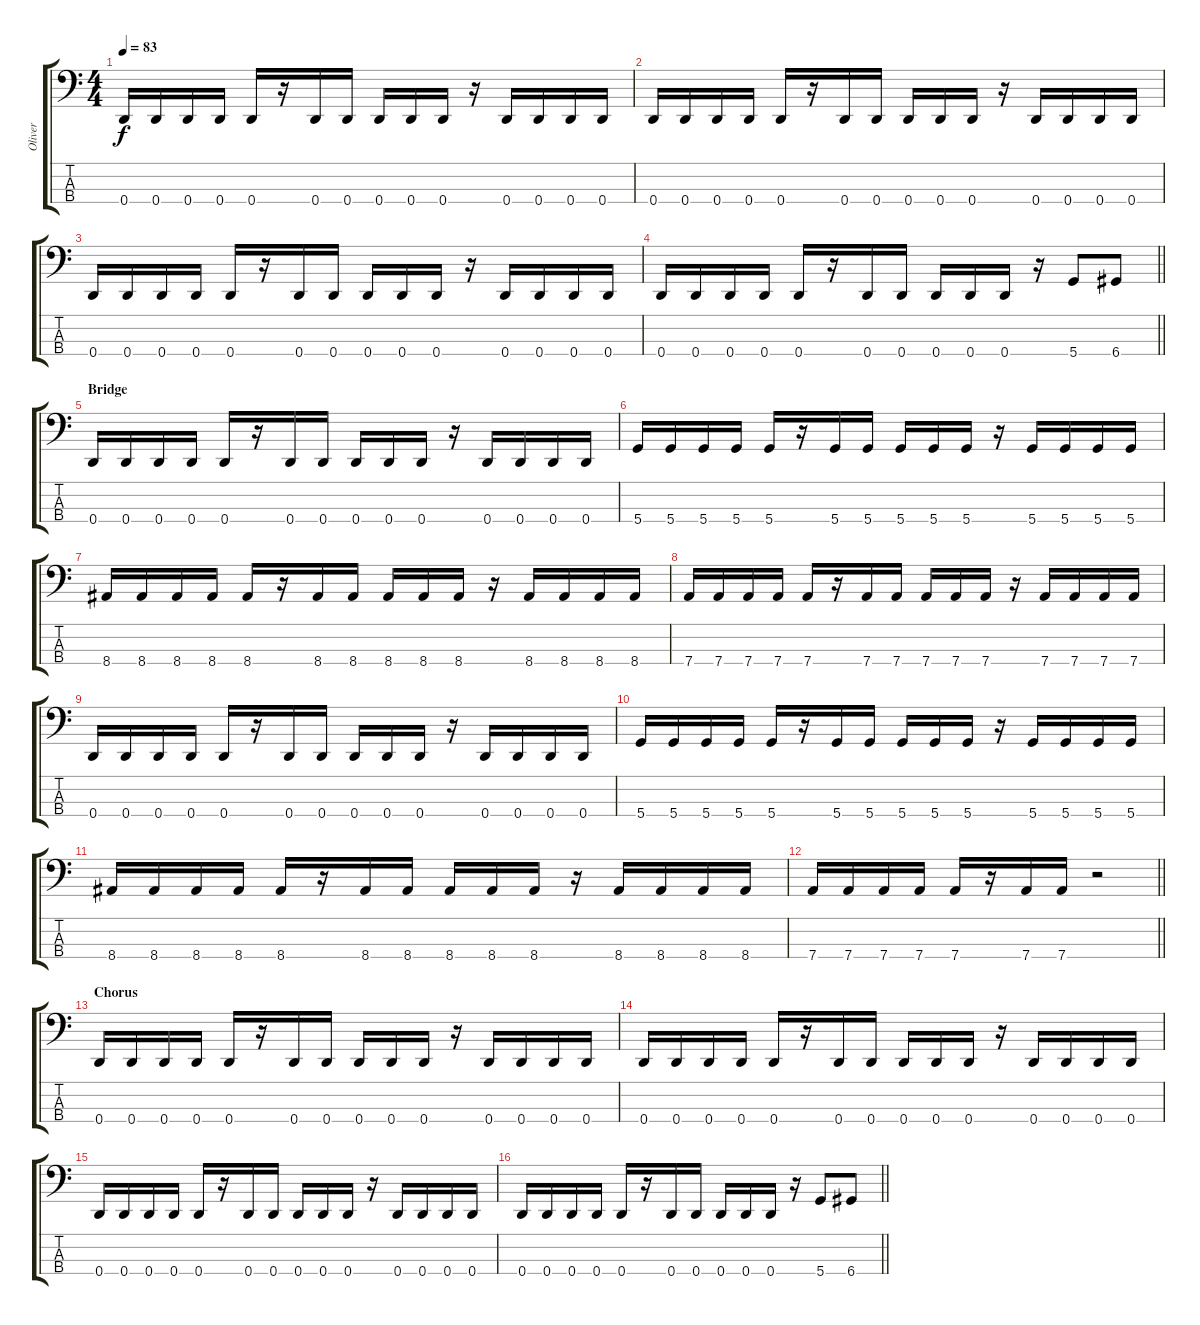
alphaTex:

\track ("Oliver" "Oliver") {instrument electricbasspick}
\staff {score tabs}
\tuning (G2 D2 A1 D1) {hide}
\ts (4 4)
\tempo 83
\clef f4
\ks c
0.4.16{dy f} 0.4.16 0.4.16 0.4.16 0.4.16 r.16 0.4.16 0.4.16 0.4.16 0.4.16 0.4.16 r.16 0.4.16 0.4.16 0.4.16 0.4.16 |
0.4.16 0.4.16 0.4.16 0.4.16 0.4.16 r.16 0.4.16 0.4.16 0.4.16 0.4.16 0.4.16 r.16 0.4.16 0.4.16 0.4.16 0.4.16 |
0.4.16 0.4.16 0.4.16 0.4.16 0.4.16 r.16 0.4.16 0.4.16 0.4.16 0.4.16 0.4.16 r.16 0.4.16 0.4.16 0.4.16 0.4.16 |
\barLineRight lightlight
0.4.16 0.4.16 0.4.16 0.4.16 0.4.16 r.16 0.4.16 0.4.16 0.4.16 0.4.16 0.4.16 r.16 5.4.8 6.4.8 |
\section ("" "Bridge")
0.4.16 0.4.16 0.4.16 0.4.16 0.4.16 r.16 0.4.16 0.4.16 0.4.16 0.4.16 0.4.16 r.16 0.4.16 0.4.16 0.4.16 0.4.16 |
5.4.16 5.4.16 5.4.16 5.4.16 5.4.16 r.16 5.4.16 5.4.16 5.4.16 5.4.16 5.4.16 r.16 5.4.16 5.4.16 5.4.16 5.4.16 |
8.4.16 8.4.16 8.4.16 8.4.16 8.4.16 r.16 8.4.16 8.4.16 8.4.16 8.4.16 8.4.16 r.16 8.4.16 8.4.16 8.4.16 8.4.16 |
7.4.16 7.4.16 7.4.16 7.4.16 7.4.16 r.16 7.4.16 7.4.16 7.4.16 7.4.16 7.4.16 r.16 7.4.16 7.4.16 7.4.16 7.4.16 |
0.4.16 0.4.16 0.4.16 0.4.16 0.4.16 r.16 0.4.16 0.4.16 0.4.16 0.4.16 0.4.16 r.16 0.4.16 0.4.16 0.4.16 0.4.16 |
5.4.16 5.4.16 5.4.16 5.4.16 5.4.16 r.16 5.4.16 5.4.16 5.4.16 5.4.16 5.4.16 r.16 5.4.16 5.4.16 5.4.16 5.4.16 |
8.4.16 8.4.16 8.4.16 8.4.16 8.4.16 r.16 8.4.16 8.4.16 8.4.16 8.4.16 8.4.16 r.16 8.4.16 8.4.16 8.4.16 8.4.16 |
\barLineRight lightlight
7.4.16 7.4.16 7.4.16 7.4.16 7.4.16 r.16 7.4.16 7.4.16 r.2 |
\section ("" "Chorus")
0.4.16 0.4.16 0.4.16 0.4.16 0.4.16 r.16 0.4.16 0.4.16 0.4.16 0.4.16 0.4.16 r.16 0.4.16 0.4.16 0.4.16 0.4.16 |
0.4.16 0.4.16 0.4.16 0.4.16 0.4.16 r.16 0.4.16 0.4.16 0.4.16 0.4.16 0.4.16 r.16 0.4.16 0.4.16 0.4.16 0.4.16 |
0.4.16 0.4.16 0.4.16 0.4.16 0.4.16 r.16 0.4.16 0.4.16 0.4.16 0.4.16 0.4.16 r.16 0.4.16 0.4.16 0.4.16 0.4.16 |
\barLineRight lightlight
0.4.16 0.4.16 0.4.16 0.4.16 0.4.16 r.16 0.4.16 0.4.16 0.4.16 0.4.16 0.4.16 r.16 5.4.8 6.4.8
